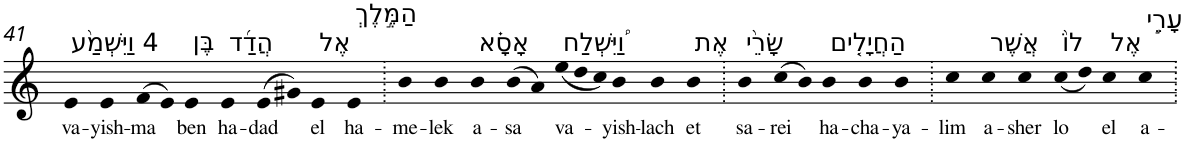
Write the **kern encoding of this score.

**kern	**text
*part1	*part1
*staff1	*staff1
*I"Piano	*
*I'Pno	*
!!LO:PB:g=z
*clefG2	*
*k[]	*
=41	=41
!LO:TX:a:t=4 וַיִּשְׁמַ֨ע	!
!	!LO:LY:b
4e	va-
!	!LO:LY:b
4e	-yish-
!	!LO:LY:b
(>8f	-ma
8e)	.
!LO:TX:a:t=בֶּן	!
!	!LO:LY:b
4e	ben
!LO:TX:a:t=הֲדַ֜ד	!
!	!LO:LY:b
4e	ha-
!	!LO:LY:b
(>8e	-dad
8g#X)	.
!LO:TX:a:t=אֶל	!
!	!LO:LY:b
4e	el
!LO:TX:a:t=הַמֶּ֣לֶךְ	!
!	!LO:LY:b
4e	ha-
=42.	=42.
!	!LO:LY:b
4b	-me-
!	!LO:LY:b
4b	-lek
!LO:TX:a:t=אָסָ֗א	!
!	!LO:LY:b
4b	a-
!	!LO:LY:b
(>8b	-sa
8a)	.
*Xtuplet	*
!LO:TX:a:t=וַ֠יִּשְׁלַח	!
!	!LO:LY:b
(<12ee	va-
12dd	.
12cc)	.
!	!LO:LY:b
4b	-yish-
!	!LO:LY:b
4b	-lach
!LO:TX:a:t=אֶת	!
!	!LO:LY:b
4b	et
=43.	=43.
!LO:TX:a:t=שָׂרֵ֨י	!
!	!LO:LY:b
4b	sa-
!	!LO:LY:b
(>8cc	-rei
8b)	.
!LO:TX:a:t=הַחֲיָלִ֤ים	!
!	!LO:LY:b
4b	ha-
!	!LO:LY:b
4b	-cha-
!	!LO:LY:b
4b	-ya-
=44.	=44.
!	!LO:LY:b
4cc	-lim
!LO:TX:a:t=אֲשֶׁר	!
!	!LO:LY:b
4cc	a-
!	!LO:LY:b
4cc	-sher
!LO:TX:a:t=לוֹ֙	!
!	!LO:LY:b
(<8cc	lo
8dd)	.
!LO:TX:a:t=אֶל	!
!	!LO:LY:b
4cc	el
!LO:TX:a:t=עָרֵ֣י	!
!	!LO:LY:b
4cc	a-
=.	=.
*-	*-
